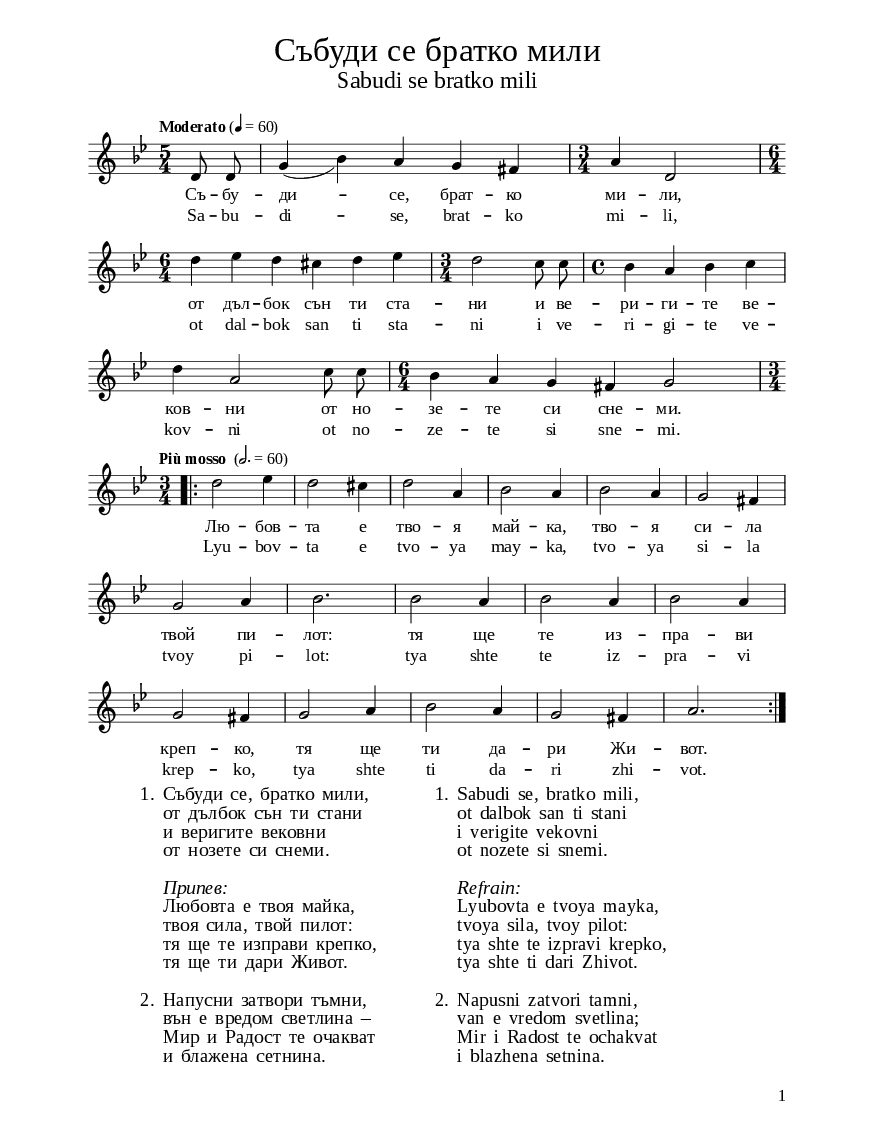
\version "2.24.0"

% include paper part and global functions
\include "include/globals.ily"

\bookpart {
  \include "include/bookpart-paper.ily"
  \score {
    \include "include/score-layout.ily"

    \new Voice \absolute {
      \clef treble
      \key g \minor
      \time 5/4
      \tempoFunc "Moderato" 4 "60"
      \autoBeamOff

      \partial 4
      d'8 d'8 | \slurDown g'4(bes'4) \slurNeutral a'4 g'4 fis'4 | \time 3/4 a'4 d'2 | \time 6/4 \break
      d''4 es''4 d''4 cis''4 d''4 es''4 | \time 3/4 d''2 c''8 c''8 | \time 4/4 bes'4 a'4 bes'4 c''4 \break
      d''4 a'2 c''8 c''8 | \time 6/4 bes'4 a'4 g'4 fis'4 g'2 | \time 3/4 \break
      \repeat volta 2 {


        \tempoFunc "Più mosso " 2. "60"
        d''2 es''4 | d''2 cis''4| d''2  a'4 | bes'2 a'4 | bes'2 a'4 | g'2 fis'4 | \break
        g'2 a'4 | bes'2. | bes'2 a'4 | bes'2 a'4 | bes'2 a'4| \break
        g'2 fis'4 | g'2 a'4 | bes'2 a'4 | g'2 fis'4 | a'2. |
      }
    }

    \addlyrics {
      Съ -- бу -- ди -- се, брат -- ко ми -- ли,
      от дъл -- бок сън ти ста -- ни и ве -- ри -- ги -- те ве --
      ков -- ни от но -- зе -- те си сне -- ми.
      Лю -- бов -- та е тво -- я май -- ка, тво -- я си -- ла
      твой пи -- лот: тя ще те из -- пра -- ви
      креп -- ко, тя ще ти да -- ри Жи -- вот.
    }
    \addlyrics {
      Sa -- bu -- di -- se, brat -- ko mi -- li,
      ot dal -- bok san ti sta -- ni i ve -- ri -- gi -- te ve --
      kov -- ni ot no -- ze -- te si sne -- mi.
      Lyu -- bov -- ta e tvo -- ya may -- ka, tvo -- ya si -- la
      tvoy pi -- lot: tya shte te iz -- pra -- vi
      krep -- ko, tya shte ti da -- ri zhi -- vot.
    }

    \header {
      title = \titleFunc "Събуди се братко мили" "Sabudi se bratko mili"
    }

    \midi{}

  } % score



  \markup \fontsize #+1.7 {
    \hspace #5
    \override #'(baseline-skip . 1.8)
    \column {
      \line { 1. Събуди се, братко мили, }
      \line {   "   " от дълбок сън ти стани }
      \line {   "   " и веригите вековни }
      \line {   "   " от нозете си снеми.}
      \line { " " }
      \line { "   " \italic {Припев: } }
      \line {  "   " Любовта е твоя майка, }
      \line { "   " твоя сила, твой пилот: }
      \line { "   " тя ще те изправи крепко, }
      \line {  "   " тя ще ти дари Живот.}
       \line { " " }
         \line { 2.  Напусни затвори тъмни, }
      \line {   "   " вън е вредом светлина – }
      \line {   "   " Мир и Радост те очакват }
      \line {   "   " и блажена сетнина. }
     
  
    }


    \hspace #5
    \override #'(baseline-skip . 1.8)
    \column {
      \line { 1. Sabudi se, bratko mili, }
      \line {   "   " ot dalbok san ti stani }
      \line {   "   " i verigite vekovni }
      \line {   "   " ot nozete si snemi.}
      \line { " " }
      \line { "   " \italic {Refrain: } }
      \line {  "   " Lyubovta e tvoya mayka, }
      \line { "   " tvoya sila, tvoy pilot: }
      \line { "   " tya shte te izpravi krepko, }
      \line {  "   " tya shte ti dari Zhivot.}
      \line { " " }
            \line { 2.  Napusni zatvori tamni, }
      \line {   "   " van e vredom svetlina;}
      \line {   "   " Mir i Radost te ochakvat }
      \line {   "   " i blazhena setnina. }
      \line { " " }

    } %column
  } % markup
  
  \pageBreak
  
 \markup \fontsize #+1.7 {
    \hspace #5
    \override #'(baseline-skip . 1.8)
    \column {
  
      \line { "   " \italic {Припев: } }
      \line { "   "Любовта е твой учител, }
      \line {   "   " живо Слово да ще ти, }
      \line {   "   " на Добро ще те научи, }
      \line {   "   " в Мъдрост ще те посвети. }
      \line { " " }
      \line { 3. И на брата си продумай }
      \line {   "   " сладка дума с подтик нов; }
      \line {   "   " ти сърцето му да стоплиш }
      \line {   "   " с твойта искрена любов. }
      \line { " " }
      \line { "   " \italic {Припев: } }
      \line { "   "Любовта е твой спасител, }
      \line {   "   " нея в помощ призови: }
      \line {   "   " тя душата ти от гнета }
      \line {   "   " скоро ще освободи. }
    }


    \hspace #5
    \override #'(baseline-skip . 1.8)
    \column {

      \line { "   " \italic {Refrain: } }
      \line { "   "Lyubovta e tvoy uchitel, }
      \line {   "   " zhivo Slovo da shte ti, }
      \line {   "   " na Dobro shte te nauchi, }
      \line {   "   " v Madrost shte te posveti. }
      \line { " " }
      \line { 3. I na brata si produmay }
      \line {   "   " sladka duma s podtik nov; }
      \line {   "   " ti sartseto mu da stoplish }
      \line {   "   " s tvoyta iskrena lyubov. }
      \line { " " }
      \line { "   " \italic {Refrain: } }
      \line { "   "Lyubovta e tvoy spasitel, }
      \line {   "   " neya v pomosht prizovi; }
      \line {   "   " tya dushata ti ot gneta }
      \line {   "   " skoro shte osvobodi. }
    } %column
  } % markup

\markup \empty-two

  % include foreign translation(s) of the song
  \version "2.22.1"

\markup \fill-line { \fontsize #deTitleFontSize "Wache auf, lieber Bruder" }
\markup \null
\markup \null
\markup \fontsize #deCoupletFontSize {
  \hspace #10
  \override #`(baseline-skip . ,deCoupletBaselineSkip)

  \column {
     \line { " " }

      \line { 1. Wache auf, lieber Bruder, }
      \line {   "   " erhebe dich vom tiefen Schlaf}
      \line {   "   " und nimm die jahrhundertealten Ketten}
      \line {   "   " von deinen Füßen ab.}

      \line { " " }
      \line { "   " \italic { Refrain :}  }
      \line { "   "Die Liebe ist deine Mutter,}
      \line {   "   "deine Kraft, dein Pilot – }
      \line {   "   " sie wird dich stark aufrichten, }
      \line {   "   " dir das Leben schenken. }

       \line { " " }
      \line {    2. Verlasse dein düsteres Gefängnis, }
      \line {   "   "draußen ist überall Licht; }
      \line {   "   " Frieden und Freude erwarten dich, }
      \line {   "   " und selige Nachwirkungen. }


      \line { " " }
       \line { "   " \italic { Refrain :}  }
      \line { "   "Die Liebe ist dein Meister, }
      \line {   "   " auf dass sie dir das lebendige Wort geben wird - }
      \line {   "   " sie wird dich das Gute lehren }
      \line {   "   " und dich in die Weisheit einweihen. }


      \line { " " }
      \line { 3. Und sage deinem Bruder, }
      \line {   "   " ein süßes Wort mit einem neuen Impuls - }
      \line {   "   " damit du sein Herz erwärmst }
      \line {   "   " mit deiner aufrichtigen Liebe.}

       \line { " " }
    \line { "   " \italic { Refrain }: }
      \line {"   "Die Liebe ist dein Retter: }
      \line {   "   " Ruf sie zur Hilfe – }
      \line {   "   " sie wird deine Seele vom Joch}
      \line {   "   " bald befreien.}

    }

    }


} % bookpart
